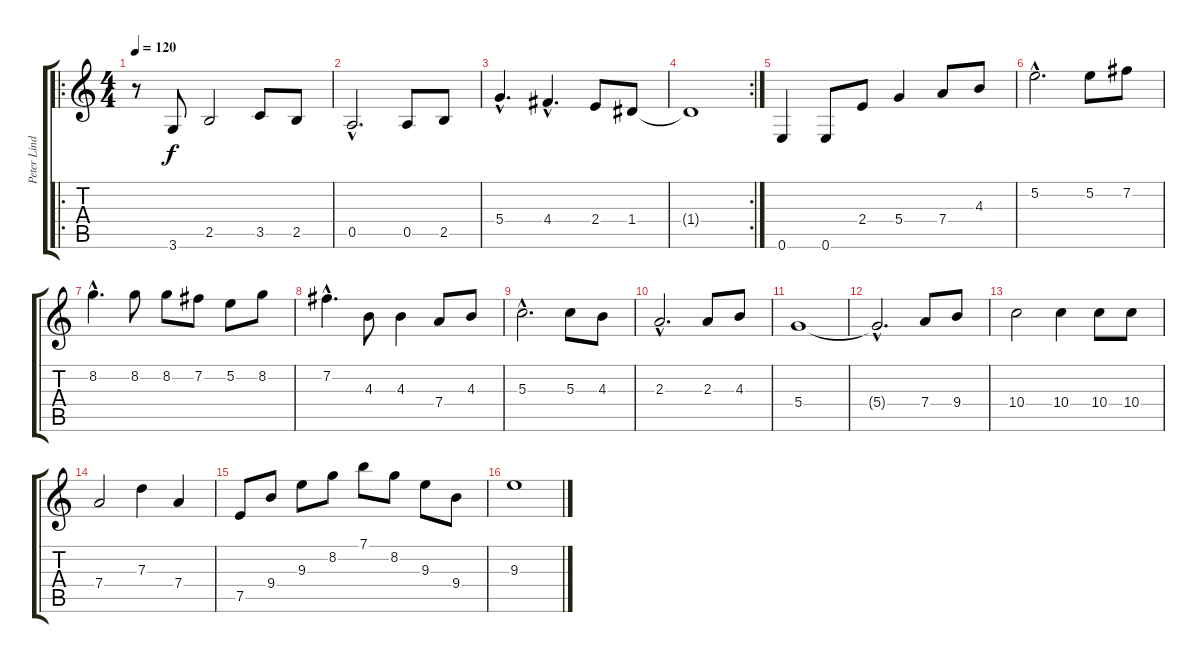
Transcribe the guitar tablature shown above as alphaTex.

\track ("Peter Lindgren" "Peter Lind") {instrument acousticguitarsteel}
\staff {score tabs}
\tuning (E4 B3 G3 D3 A2 E2) {hide}
\ro
\ts (4 4)
\tempo 120
\clef g2
\ks c
r.8{dy f} 3.6.8 2.5.2 3.5.8 2.5.8 |
0.5{hac}.2{d} 0.5.8 2.5.8 |
5.4{hac}.4{d} 4.4{hac}.4{d} 2.4.8 1.4.8 |
\rc 2
1.4{t}.1 |
0.6.4 0.6.8 2.4.8 5.4.4 7.4.8 4.3.8 |
5.2{hac}.2{d} 5.2.8 7.2.8 |
8.2{hac}.4{d} 8.2.8 8.2.8 7.2.8 5.2.8 8.2.8 |
7.2{hac}.4{d} 4.3.8 4.3.4 7.4.8 4.3.8 |
5.3{hac}.2{d} 5.3.8 4.3.8 |
2.3{hac}.2{d} 2.3.8 4.3.8 |
5.4.1 |
5.4{hac t}.2{d} 7.4.8 9.4.8 |
10.4.2 10.4.4 10.4.8 10.4.8 |
7.4.2 7.3.4 7.4.4 |
7.5.8 9.4.8 9.3.8 8.2.8 7.1.8 8.2.8 9.3.8 9.4.8 |
9.3.1
